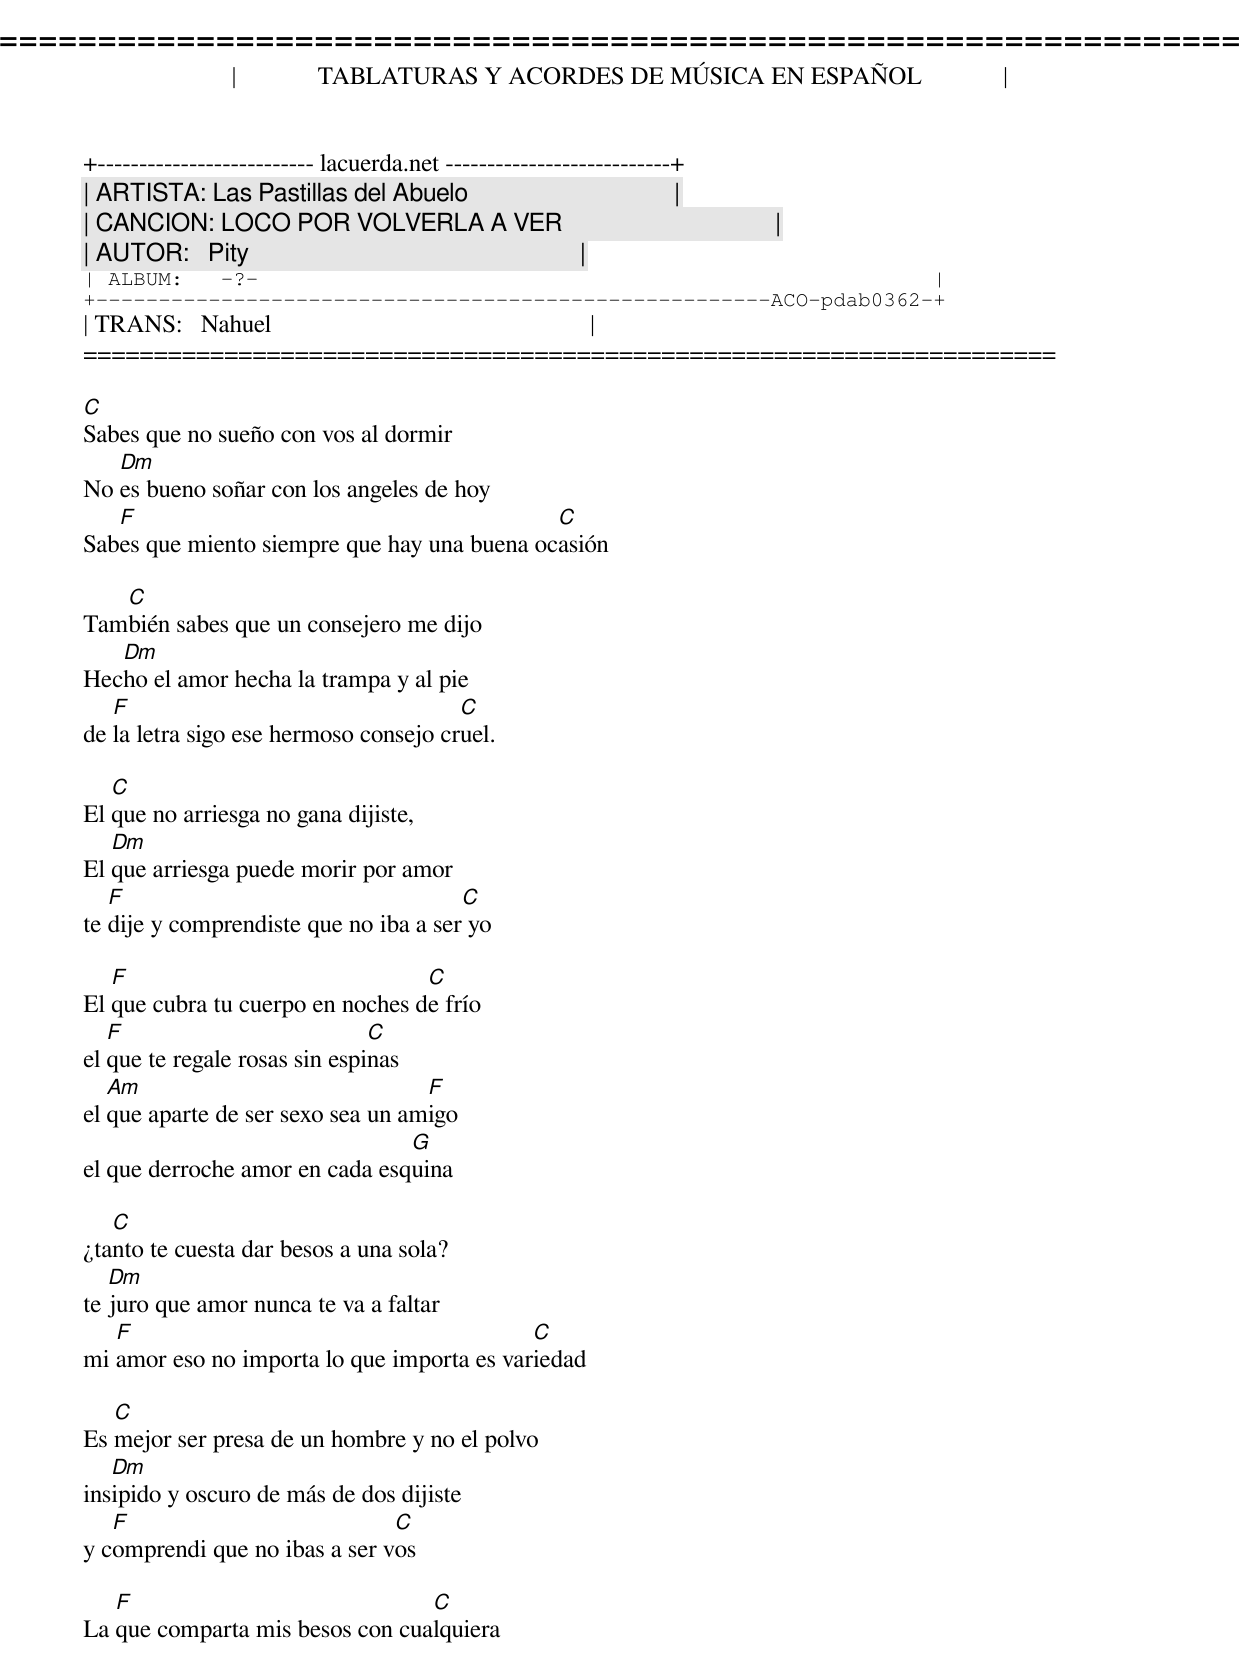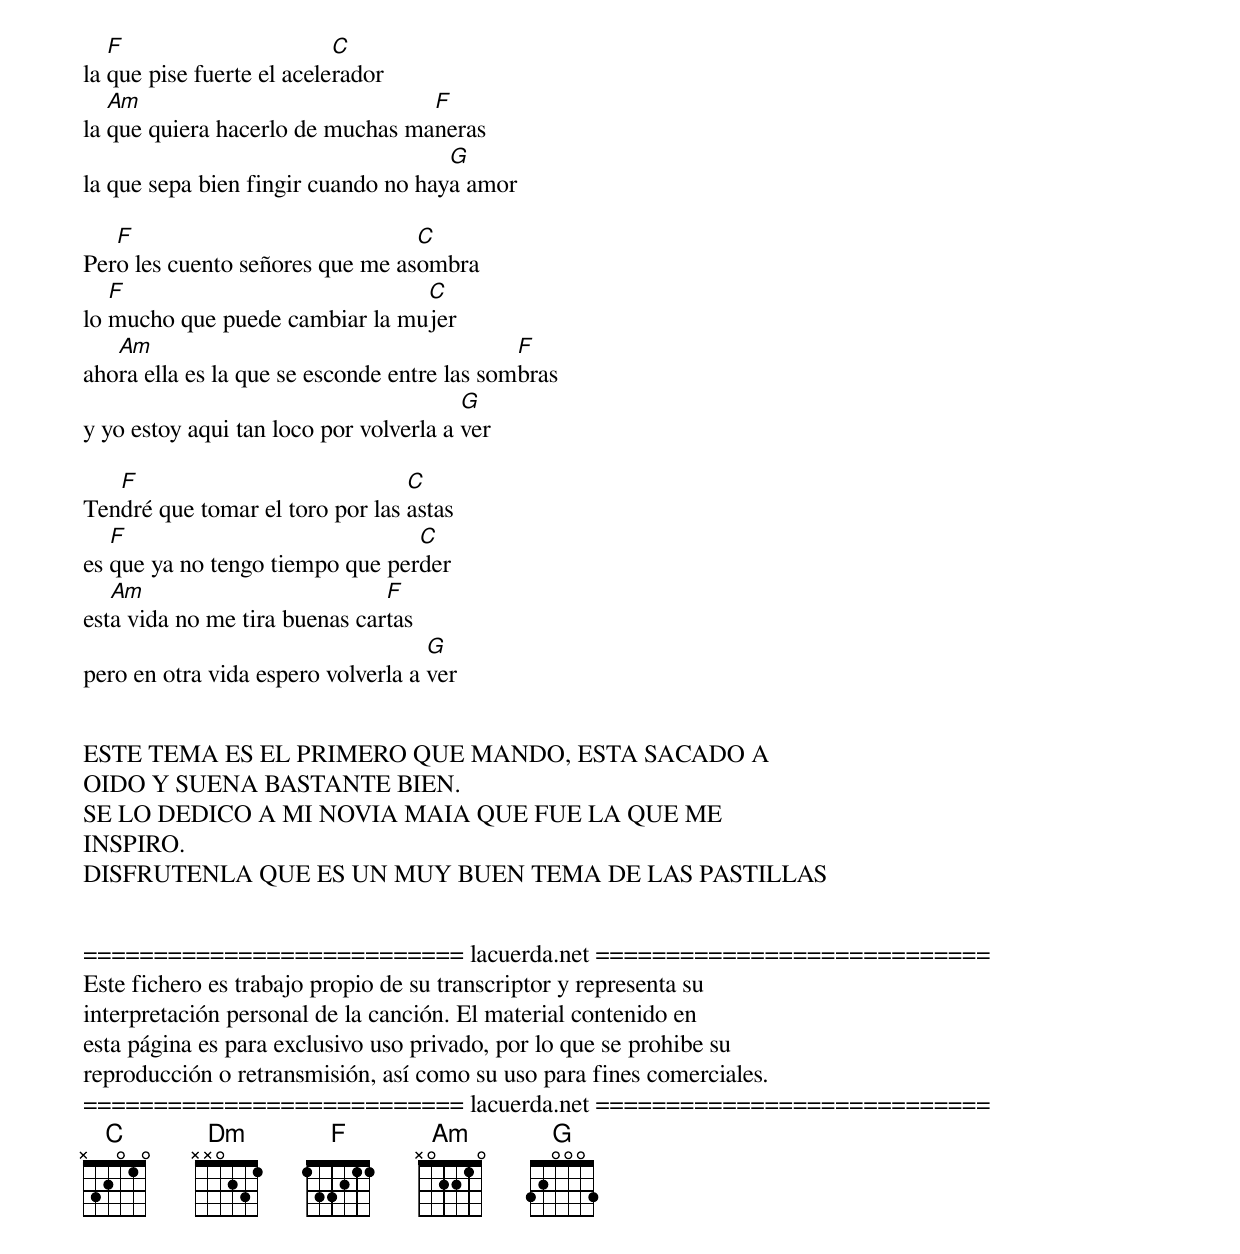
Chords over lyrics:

=====================================================================
|             TABLATURAS Y ACORDES DE MÚSICA EN ESPAÑOL             |
+-------------------------- lacuerda.net ---------------------------+
| ARTISTA: Las Pastillas del Abuelo                                 |
| CANCION: LOCO POR VOLVERLA A VER                                  |
| AUTOR:   Pity                                                     |
| ALBUM:   -?-                                                      |
+------------------------------------------------------ACO-pdab0362-+
| TRANS:   Nahuel                                                   |
=====================================================================

C
Sabes que no sueño con vos al dormir
   Dm
No es bueno soñar con los angeles de hoy
   F                                         C
Sabes que miento siempre que hay una buena ocasión

   C
También sabes que un consejero me dijo
   Dm
Hecho el amor hecha la trampa y al pie
   F                                   C
de la letra sigo ese hermoso consejo cruel.

   C
El que no arriesga no gana dijiste,
   Dm
El que arriesga puede morir por amor
   F                                   C
te dije y comprendiste que no iba a ser yo

   F                              C
El que cubra tu cuerpo en noches de frío
   F                           C
el que te regale rosas sin espinas
   Am                              F
el que aparte de ser sexo sea un amigo
                                G
el que derroche amor en cada esquina

   C
¿tanto te cuesta dar besos a una sola?
   Dm
te juro que amor nunca te va a faltar
   F                                        C
mi amor eso no importa lo que importa es variedad

   C
Es mejor ser presa de un hombre y no el polvo
   Dm
insipido y oscuro de más de dos dijiste
   F                           C
y comprendi que no ibas a ser vos

   F                             C
La que comparta mis besos con cualquiera
   F                       C
la que pise fuerte el acelerador
   Am                             F
la que quiera hacerlo de muchas maneras
                                     G
la que sepa bien fingir cuando no haya amor

   F                             C
Pero les cuento señores que me asombra
   F                            C
lo mucho que puede cambiar la mujer
   Am                                        F
ahora ella es la que se esconde entre las sombras
                                        G
y yo estoy aqui tan loco por volverla a ver

   F                             C
Tendré que tomar el toro por las astas
   F                             C
es que ya no tengo tiempo que perder
   Am                          F
esta vida no me tira buenas cartas
                                    G
pero en otra vida espero volverla a ver


ESTE TEMA ES EL PRIMERO QUE MANDO, ESTA SACADO A
OIDO Y SUENA BASTANTE BIEN.
SE LO DEDICO A MI NOVIA MAIA QUE FUE LA QUE ME
INSPIRO.
DISFRUTENLA QUE ES UN MUY BUEN TEMA DE LAS PASTILLAS


=========================== lacuerda.net ============================
Este fichero es trabajo propio de su transcriptor y representa su
interpretación personal de la canción. El material contenido en
esta página es para exclusivo uso privado, por lo que se prohibe su
reproducción o retransmisión, así como su uso para fines comerciales.
=========================== lacuerda.net ============================
